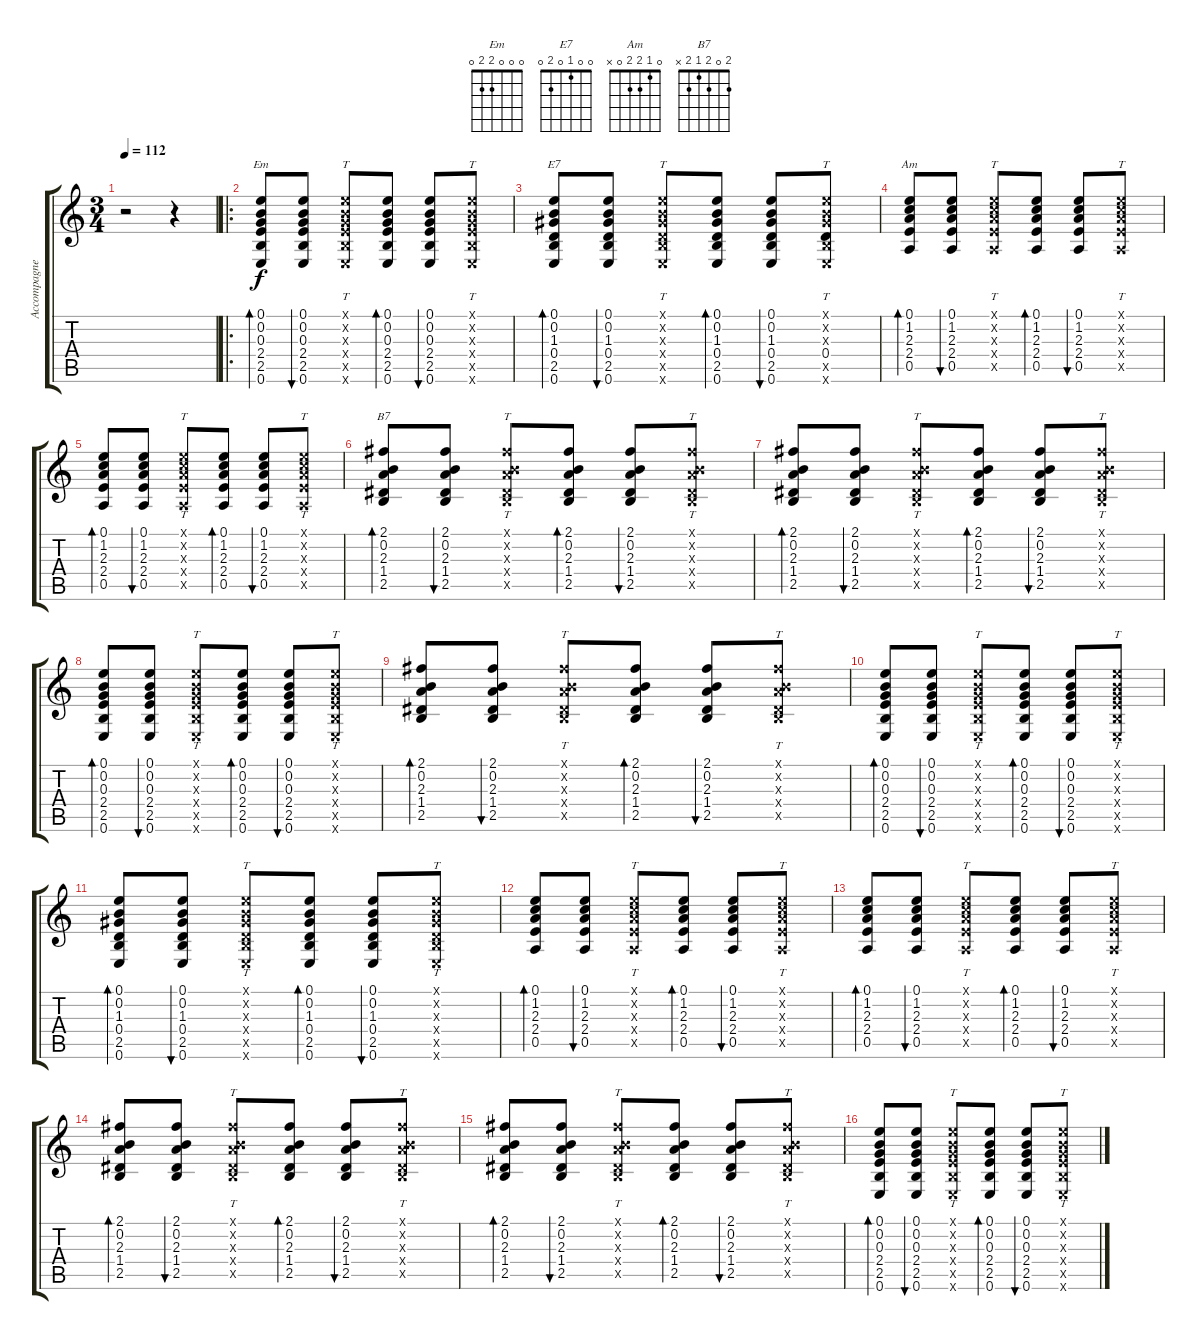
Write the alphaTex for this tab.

\track ("Accompagnement" "Accompagne") {instrument acousticguitarnylon}
\staff {score tabs}
\tuning (E4 B3 G3 D3 A2 E2) {hide}
\chord ("Em" 0 0 0 2 2 0)
\chord ("E7" 0 0 1 0 2 0)
\chord ("Am" 0 1 2 2 0 x)
\chord ("B7" 2 0 2 1 2 x)
\ts (3 4)
\tempo 112
\clef g2
\ks c
r.2{dy f instrument acousticguitarnylon} r.4 |
\ro
(0.1 0.2 0.3 2.4 2.5 0.6).8{bd 60 ch "Em"} (0.1 0.2 0.3 2.4 2.5 0.6).8{bu 60} (0.1{x} 0.2{x} 0.3{x} 2.4{x} 2.5{x} 0.6{x}).8{tt} (0.1 0.2 0.3 2.4 2.5 0.6).8{bd 60} (0.1 0.2 0.3 2.4 2.5 0.6).8{bu 60} (0.1{x} 0.2{x} 0.3{x} 2.4{x} 2.5{x} 0.6{x}).8{tt} |
(0.1 0.2 1.3 0.4 2.5 0.6).8{bd 60 ch "E7"} (0.1 0.2 1.3 0.4 2.5 0.6).8{bu 60} (0.1{x} 0.2{x} 1.3{x} 0.4{x} 2.5{x} 0.6{x}).8{tt} (0.1 0.2 1.3 0.4 2.5 0.6).8{bd 60} (0.1 0.2 1.3 0.4 2.5 0.6).8{bu 60} (0.1{x} 0.2{x} 1.3{x} 0.4 2.5{x} 0.6{x}).8{tt} |
(0.1 1.2 2.3 2.4 0.5).8{bd 60 ch "Am"} (0.1 1.2 2.3 2.4 0.5).8{bu 60} (0.1{x} 1.2{x} 2.3{x} 2.4{x} 0.5{x}).8{tt} (0.1 1.2 2.3 2.4 0.5).8{bd 60} (0.1 1.2 2.3 2.4 0.5).8{bu 60} (0.1{x} 1.2{x} 2.3{x} 2.4{x} 0.5{x}).8{tt} |
(0.1 1.2 2.3 2.4 0.5).8{bd 60} (0.1 1.2 2.3 2.4 0.5).8{bu 60} (0.1{x} 1.2{x} 2.3{x} 2.4{x} 0.5{x}).8{tt} (0.1 1.2 2.3 2.4 0.5).8{bd 60} (0.1 1.2 2.3 2.4 0.5).8{bu 60} (0.1{x} 1.2{x} 2.3{x} 2.4{x} 0.5{x}).8{tt} |
(2.1 0.2 2.3 1.4 2.5).8{bd 60 ch "B7"} (2.1 0.2 2.3 1.4 2.5).8{bu 60} (2.1{x} 0.2{x} 2.3{x} 1.4{x} 2.5{x}).8{tt} (2.1 0.2 2.3 1.4 2.5).8{bd 60} (2.1 0.2 2.3 1.4 2.5).8{bu 60} (2.1{x} 0.2{x} 2.3{x} 1.4{x} 2.5{x}).8{tt} |
(2.1 0.2 2.3 1.4 2.5).8{bd 60} (2.1 0.2 2.3 1.4 2.5).8{bu 60} (2.1{x} 0.2{x} 2.3{x} 1.4{x} 2.5{x}).8{tt} (2.1 0.2 2.3 1.4 2.5).8{bd 60} (2.1 0.2 2.3 1.4 2.5).8{bu 60} (2.1{x} 0.2{x} 2.3{x} 1.4{x} 2.5{x}).8{tt} |
(0.1 0.2 0.3 2.4 2.5 0.6).8{bd 60} (0.1 0.2 0.3 2.4 2.5 0.6).8{bu 60} (0.1{x} 0.2{x} 0.3{x} 2.4{x} 2.5{x} 0.6{x}).8{tt} (0.1 0.2 0.3 2.4 2.5 0.6).8{bd 60} (0.1 0.2 0.3 2.4 2.5 0.6).8{bu 60} (0.1{x} 0.2{x} 0.3{x} 2.4{x} 2.5{x} 0.6{x}).8{tt} |
(2.1 0.2 2.3 1.4 2.5).8{bd 60} (2.1 0.2 2.3 1.4 2.5).8{bu 60} (2.1{x} 0.2{x} 2.3{x} 1.4{x} 2.5{x}).8{tt} (2.1 0.2 2.3 1.4 2.5).8{bd 60} (2.1 0.2 2.3 1.4 2.5).8{bu 60} (2.1{x} 0.2{x} 2.3{x} 1.4{x} 2.5{x}).8{tt} |
(0.1 0.2 0.3 2.4 2.5 0.6).8{bd 60} (0.1 0.2 0.3 2.4 2.5 0.6).8{bu 60} (0.1{x} 0.2{x} 0.3{x} 2.4{x} 2.5{x} 0.6{x}).8{tt} (0.1 0.2 0.3 2.4 2.5 0.6).8{bd 60} (0.1 0.2 0.3 2.4 2.5 0.6).8{bu 60} (0.1{x} 0.2{x} 0.3{x} 2.4{x} 2.5{x} 0.6{x}).8{tt} |
(0.1 0.2 1.3 0.4 2.5 0.6).8{bd 60} (0.1 0.2 1.3 0.4 2.5 0.6).8{bu 60} (0.1{x} 0.2{x} 1.3{x} 0.4{x} 2.5{x} 0.6{x}).8{tt} (0.1 0.2 1.3 0.4 2.5 0.6).8{bd 60} (0.1 0.2 1.3 0.4 2.5 0.6).8{bu 60} (0.1{x} 0.2{x} 1.3{x} 0.4{x} 2.5{x} 0.6{x}).8{tt} |
(0.1 1.2 2.3 2.4 0.5).8{bd 60} (0.1 1.2 2.3 2.4 0.5).8{bu 60} (0.1{x} 1.2{x} 2.3{x} 2.4{x} 0.5{x}).8{tt} (0.1 1.2 2.3 2.4 0.5).8{bd 60} (0.1 1.2 2.3 2.4 0.5).8{bu 60} (0.1{x} 1.2{x} 2.3{x} 2.4{x} 0.5{x}).8{tt} |
(0.1 1.2 2.3 2.4 0.5).8{bd 60} (0.1 1.2 2.3 2.4 0.5).8{bu 60} (0.1{x} 1.2{x} 2.3{x} 2.4{x} 0.5{x}).8{tt} (0.1 1.2 2.3 2.4 0.5).8{bd 60} (0.1 1.2 2.3 2.4 0.5).8{bu 60} (0.1{x} 1.2{x} 2.3{x} 2.4{x} 0.5{x}).8{tt} |
(2.1 0.2 2.3 1.4 2.5).8{bd 60} (2.1 0.2 2.3 1.4 2.5).8{bu 60} (2.1{x} 0.2{x} 2.3{x} 1.4{x} 2.5{x}).8{tt} (2.1 0.2 2.3 1.4 2.5).8{bd 60} (2.1 0.2 2.3 1.4 2.5).8{bu 60} (2.1{x} 0.2{x} 2.3{x} 1.4{x} 2.5{x}).8{tt} |
(2.1 0.2 2.3 1.4 2.5).8{bd 60} (2.1 0.2 2.3 1.4 2.5).8{bu 60} (2.1{x} 0.2{x} 2.3{x} 1.4{x} 2.5{x}).8{tt} (2.1 0.2 2.3 1.4 2.5).8{bd 60} (2.1 0.2 2.3 1.4 2.5).8{bu 60} (2.1{x} 0.2{x} 2.3{x} 1.4{x} 2.5{x}).8{tt} |
(0.1 0.2 0.3 2.4 2.5 0.6).8{bd 60} (0.1 0.2 0.3 2.4 2.5 0.6).8{bu 60} (0.1{x} 0.2{x} 0.3{x} 2.4{x} 2.5{x} 0.6{x}).8{tt} (0.1 0.2 0.3 2.4 2.5 0.6).8{bd 60} (0.1 0.2 0.3 2.4 2.5 0.6).8{bu 60} (0.1{x} 0.2{x} 0.3{x} 2.4{x} 2.5{x} 0.6{x}).8{tt}
